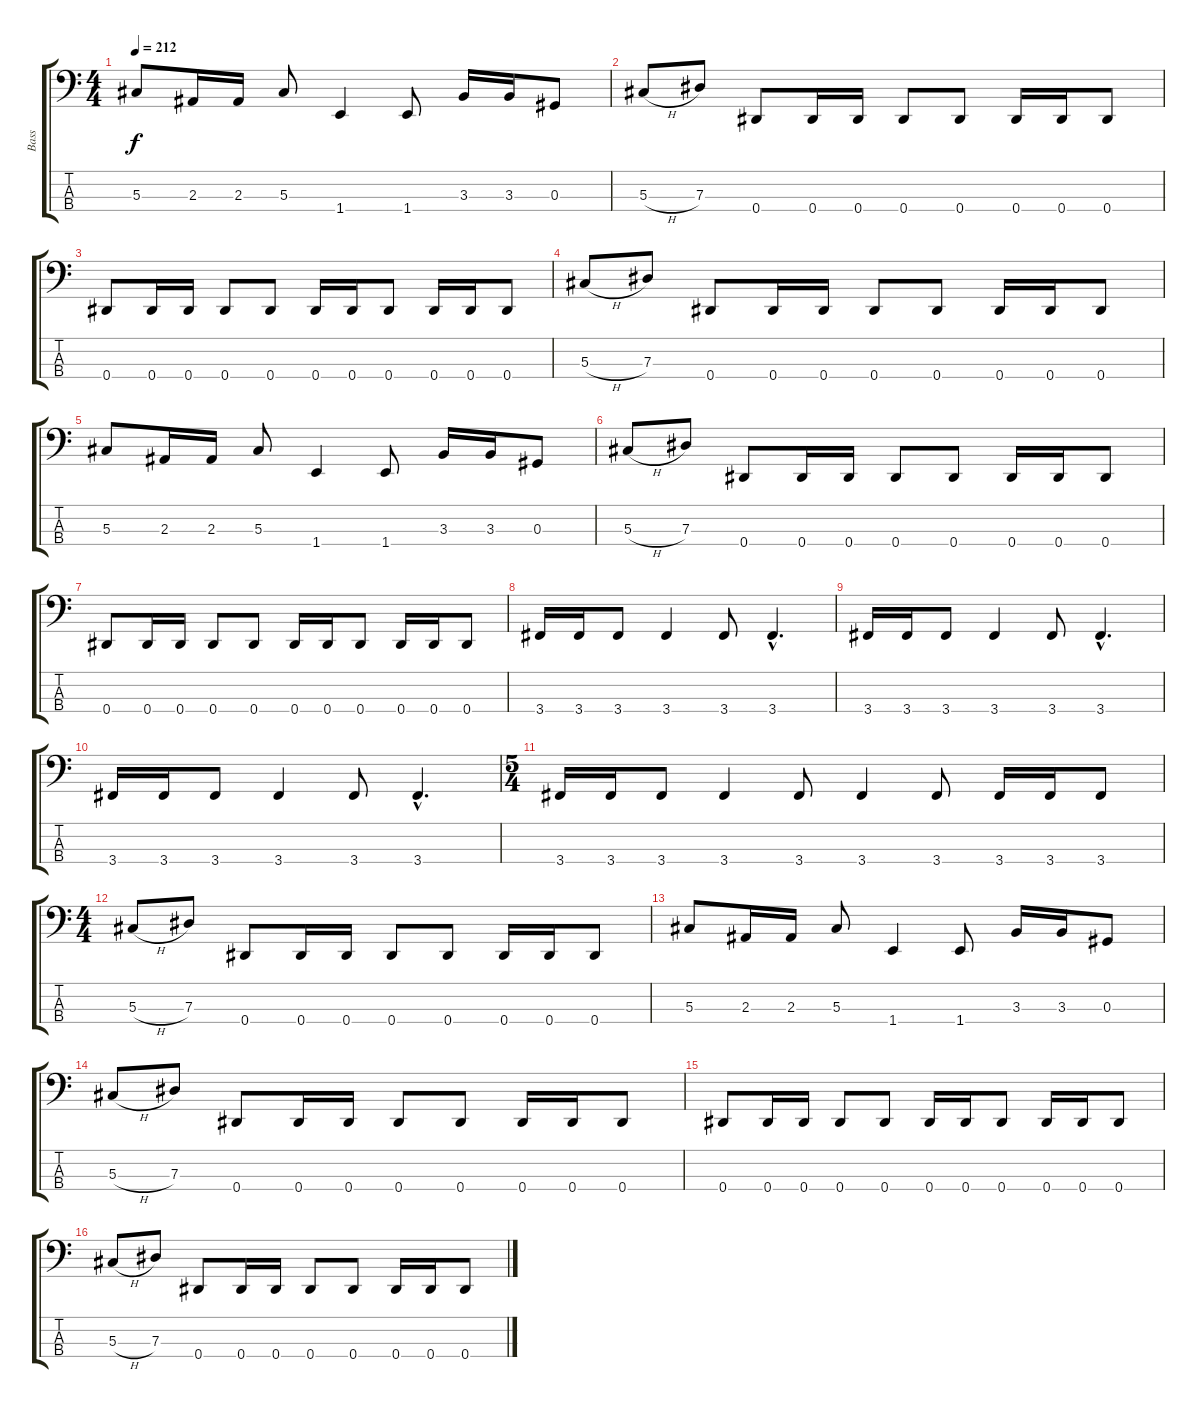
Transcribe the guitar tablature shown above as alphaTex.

\track ("Bass" "Bass") {instrument electricbasspick}
\staff {score tabs}
\tuning (Gb2 Db2 Ab1 Eb1) {hide}
\ts (4 4)
\tempo 212
\clef f4
\ks c
5.3.8{dy f} 2.3.16 2.3.16 5.3.8 1.4.4 1.4.8 3.3.16 3.3.16 0.3.8 |
5.3{h}.8 7.3.8 0.4.8 0.4.16 0.4.16 0.4.8 0.4.8 0.4.16 0.4.16 0.4.8 |
0.4.8 0.4.16 0.4.16 0.4.8 0.4.8 0.4.16 0.4.16 0.4.8 0.4.16 0.4.16 0.4.8 |
5.3{h}.8 7.3.8 0.4.8 0.4.16 0.4.16 0.4.8 0.4.8 0.4.16 0.4.16 0.4.8 |
5.3.8 2.3.16 2.3.16 5.3.8 1.4.4 1.4.8 3.3.16 3.3.16 0.3.8 |
5.3{h}.8 7.3.8 0.4.8 0.4.16 0.4.16 0.4.8 0.4.8 0.4.16 0.4.16 0.4.8 |
0.4.8 0.4.16 0.4.16 0.4.8 0.4.8 0.4.16 0.4.16 0.4.8 0.4.16 0.4.16 0.4.8 |
3.4.16 3.4.16 3.4.8 3.4.4 3.4.8 3.4{hac}.4{d} |
3.4.16 3.4.16 3.4.8 3.4.4 3.4.8 3.4{hac}.4{d} |
3.4.16 3.4.16 3.4.8 3.4.4 3.4.8 3.4{hac}.4{d} |
\ts (5 4)
3.4.16 3.4.16 3.4.8 3.4.4 3.4.8 3.4.4 3.4.8 3.4.16 3.4.16 3.4.8 |
\ts (4 4)
5.3{h}.8 7.3.8 0.4.8 0.4.16 0.4.16 0.4.8 0.4.8 0.4.16 0.4.16 0.4.8 |
5.3.8 2.3.16 2.3.16 5.3.8 1.4.4 1.4.8 3.3.16 3.3.16 0.3.8 |
5.3{h}.8 7.3.8 0.4.8 0.4.16 0.4.16 0.4.8 0.4.8 0.4.16 0.4.16 0.4.8 |
0.4.8 0.4.16 0.4.16 0.4.8 0.4.8 0.4.16 0.4.16 0.4.8 0.4.16 0.4.16 0.4.8 |
5.3{h}.8 7.3.8 0.4.8 0.4.16 0.4.16 0.4.8 0.4.8 0.4.16 0.4.16 0.4.8
